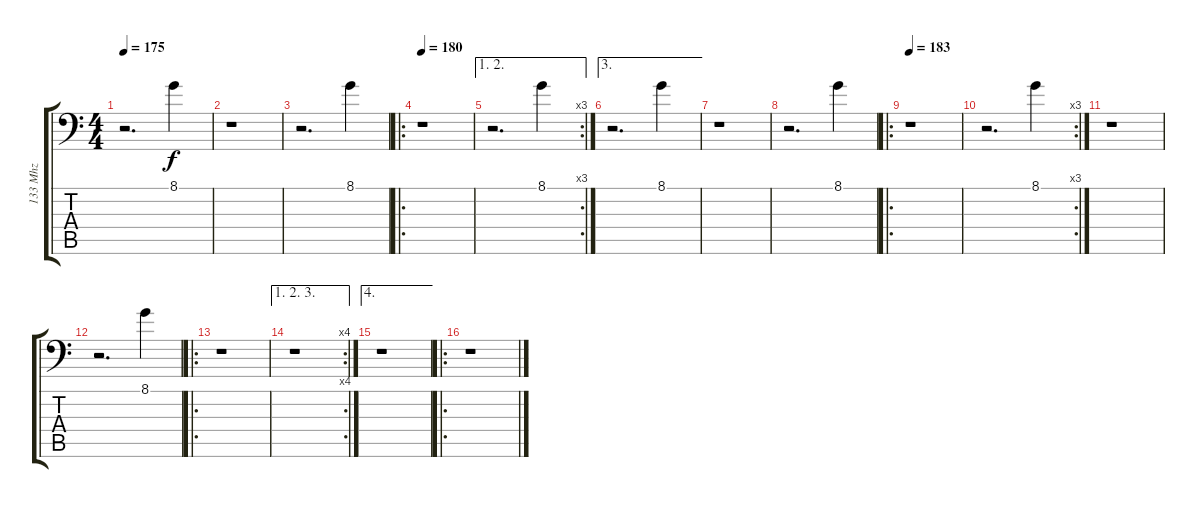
\track ("133 Mhz" "133 Mhz") {instrument lead5charang}
\staff {score tabs}
\tuning (B3 Gb3 D3 A2 E2 A1) {hide}
\ts (4 4)
\tempo 175
\clef f4
\ks c
r.2{d dy f} 8.1.4 |
r.1 |
r.2{d} 8.1.4 |
\ro
\tempo 180
r.1 |
\ae (1 2)
\rc 3
r.2{d} 8.1.4{balance 8} |
\ae 3
r.2{d} 8.1.4 |
r.1 |
r.2{d} 8.1.4 |
\ro
\tempo 183
r.1 |
\rc 3
r.2{d} 8.1.4 |
r.1 |
r.2{d} 8.1.4 |
\ro
r.1 |
\ae (1 2 3)
\rc 4
r.1 |
\ae 4
r.1 |
\ro
r.1
